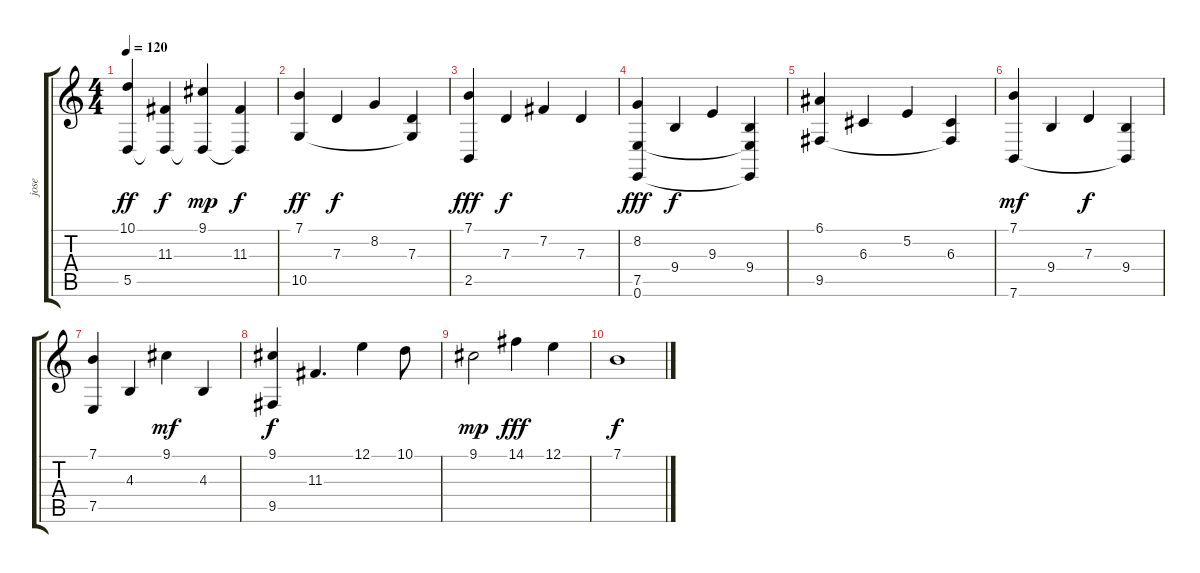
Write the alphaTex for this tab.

\track ("jose" "jose") {instrument acousticgrandpiano}
\staff {score tabs}
\tuning (E4 B3 G3 D3 A2 E2) {hide}
\ts (4 4)
\tempo 120
\clef g2
\ks c
(10.1 5.5).4{dy ff} (11.3 5.5{t}).4{dy f} (9.1 5.5{t}).4{dy mp} (11.3 5.5{t}).4{dy f} |
(7.1 10.5).4{dy ff} 7.3.4{dy f} 8.2.4 (7.3 10.5{t}).4 |
(7.1 2.5).4{dy fff} 7.3.4{dy f} 7.2.4 7.3.4 |
(8.2 7.5 0.6).4{dy fff} 9.4.4{dy f} 9.3.4 (9.4 7.5{t} 0.6{t}).4 |
(6.1 9.5).4 6.3.4 5.2.4 (6.3 9.5{t}).4 |
(7.1 7.6).4{dy mf} 9.4.4 7.3.4{dy f} (9.4 7.6{t}).4 |
(7.1 7.5).4 4.3.4 9.1.4{dy mf} 4.3.4 |
(9.1 9.5).4{dy f} 11.3.4{d} 12.1.4 10.1.8 |
9.1.2{dy mp} 14.1.4{dy fff} 12.1.4 |
7.1.1{dy f}
